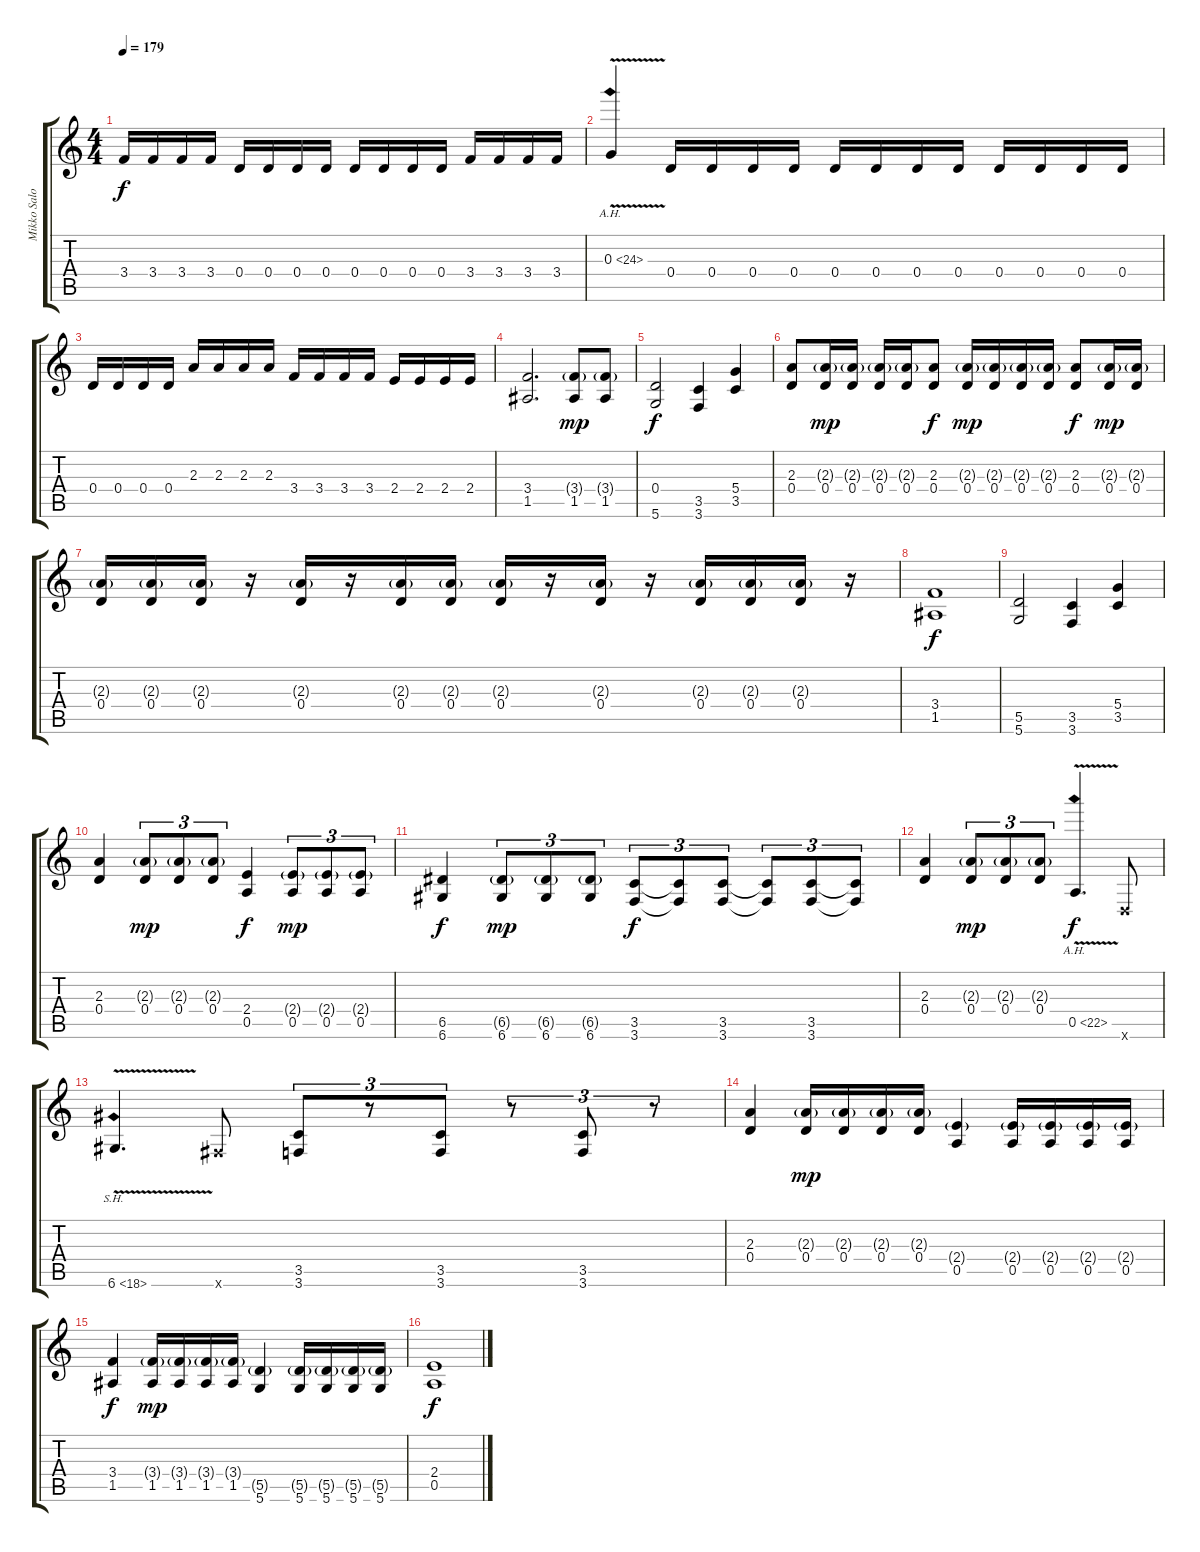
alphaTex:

\track ("Mikko Salovaara (Rhythm Guitar)" "Mikko Salo") {instrument distortionguitar}
\staff {score tabs}
\tuning (E4 B3 G3 D3 A2 D2) {hide}
\ts (4 4)
\tempo 179
\clef g2
\ks c
3.4.16{dy f} 3.4.16 3.4.16 3.4.16 0.4.16 0.4.16 0.4.16 0.4.16 0.4.16 0.4.16 0.4.16 0.4.16 3.4.16 3.4.16 3.4.16 3.4.16 |
0.3{ah 24 v}.4 0.4.16 0.4.16 0.4.16 0.4.16 0.4.16 0.4.16 0.4.16 0.4.16 0.4.16 0.4.16 0.4.16 0.4.16 |
0.4.16 0.4.16 0.4.16 0.4.16 2.3.16 2.3.16 2.3.16 2.3.16 3.4.16 3.4.16 3.4.16 3.4.16 2.4.16 2.4.16 2.4.16 2.4.16 |
(3.4 1.5).2{d} (3.4{g} 1.5).8{dy mp} (3.4{g} 1.5).8 |
(0.4 5.6).2{dy f} (3.5 3.6).4 (5.4 3.5).4 |
(2.3 0.4).8 (2.3{g} 0.4).16{dy mp} (2.3{g} 0.4).16 (2.3{g} 0.4).16 (2.3{g} 0.4).16 (2.3 0.4).8{dy f} (2.3{g} 0.4).16{dy mp} (2.3{g} 0.4).16 (2.3{g} 0.4).16 (2.3{g} 0.4).16 (2.3 0.4).8{dy f} (2.3{g} 0.4).16{dy mp} (2.3{g} 0.4).16 |
(2.3{g} 0.4).16 (2.3{g} 0.4).16 (2.3{g} 0.4).16 r.16 (2.3{g} 0.4).16 r.16 (2.3{g} 0.4).16 (2.3{g} 0.4).16 (2.3{g} 0.4).16 r.16 (2.3{g} 0.4).16 r.16 (2.3{g} 0.4).16 (2.3{g} 0.4).16 (2.3{g} 0.4).16 r.16 |
(3.4 1.5).1{dy f} |
(5.5 5.6).2 (3.5 3.6).4 (5.4 3.5).4 |
(2.3 0.4).4 (2.3{g} 0.4).8{tu (3 2) dy mp} (2.3{g} 0.4).8{tu (3 2)} (2.3{g} 0.4).8{tu (3 2)} (2.4 0.5).4{dy f} (2.4{g} 0.5).8{tu (3 2) dy mp} (2.4{g} 0.5).8{tu (3 2)} (2.4{g} 0.5).8{tu (3 2)} |
(6.5 6.6).4{dy f} (6.5{g} 6.6).8{tu (3 2) dy mp} (6.5{g} 6.6).8{tu (3 2)} (6.5{g} 6.6).8{tu (3 2)} (3.5 3.6).8{tu (3 2) dy f} (3.5{t} 3.6{t}).8{tu (3 2)} (3.5 3.6).8{tu (3 2)} (3.5{t} 3.6{t}).8{tu (3 2)} (3.5 3.6).8{tu (3 2)} (3.5{t} 3.6{t}).8{tu (3 2)} |
(2.3 0.4).4 (2.3{g} 0.4).8{tu (3 2) dy mp} (2.3{g} 0.4).8{tu (3 2)} (2.3{g} 0.4).8{tu (3 2)} 0.5{ah 22 v}.4{d dy f} 0.6{x}.8 |
6.6{sh 12 v}.4{d} 4.6{x}.8 (3.5 3.6).8{tu (3 2)} r.8{tu (3 2)} (3.5 3.6).8{tu (3 2)} r.8{tu (3 2)} (3.5 3.6).8{tu (3 2)} r.8{tu (3 2)} |
(2.3 0.4).4 (2.3{g} 0.4).16{dy mp} (2.3{g} 0.4).16 (2.3{g} 0.4).16 (2.3{g} 0.4).16 (2.4{g} 0.5).4 (2.4{g} 0.5).16 (2.4{g} 0.5).16 (2.4{g} 0.5).16 (2.4{g} 0.5).16 |
(3.4 1.5).4{dy f} (3.4{g} 1.5).16{dy mp} (3.4{g} 1.5).16 (3.4{g} 1.5).16 (3.4{g} 1.5).16 (5.5{g} 5.6).4 (5.5{g} 5.6).16 (5.5{g} 5.6).16 (5.5{g} 5.6).16 (5.5{g} 5.6).16 |
(2.4 0.5).1{dy f}
